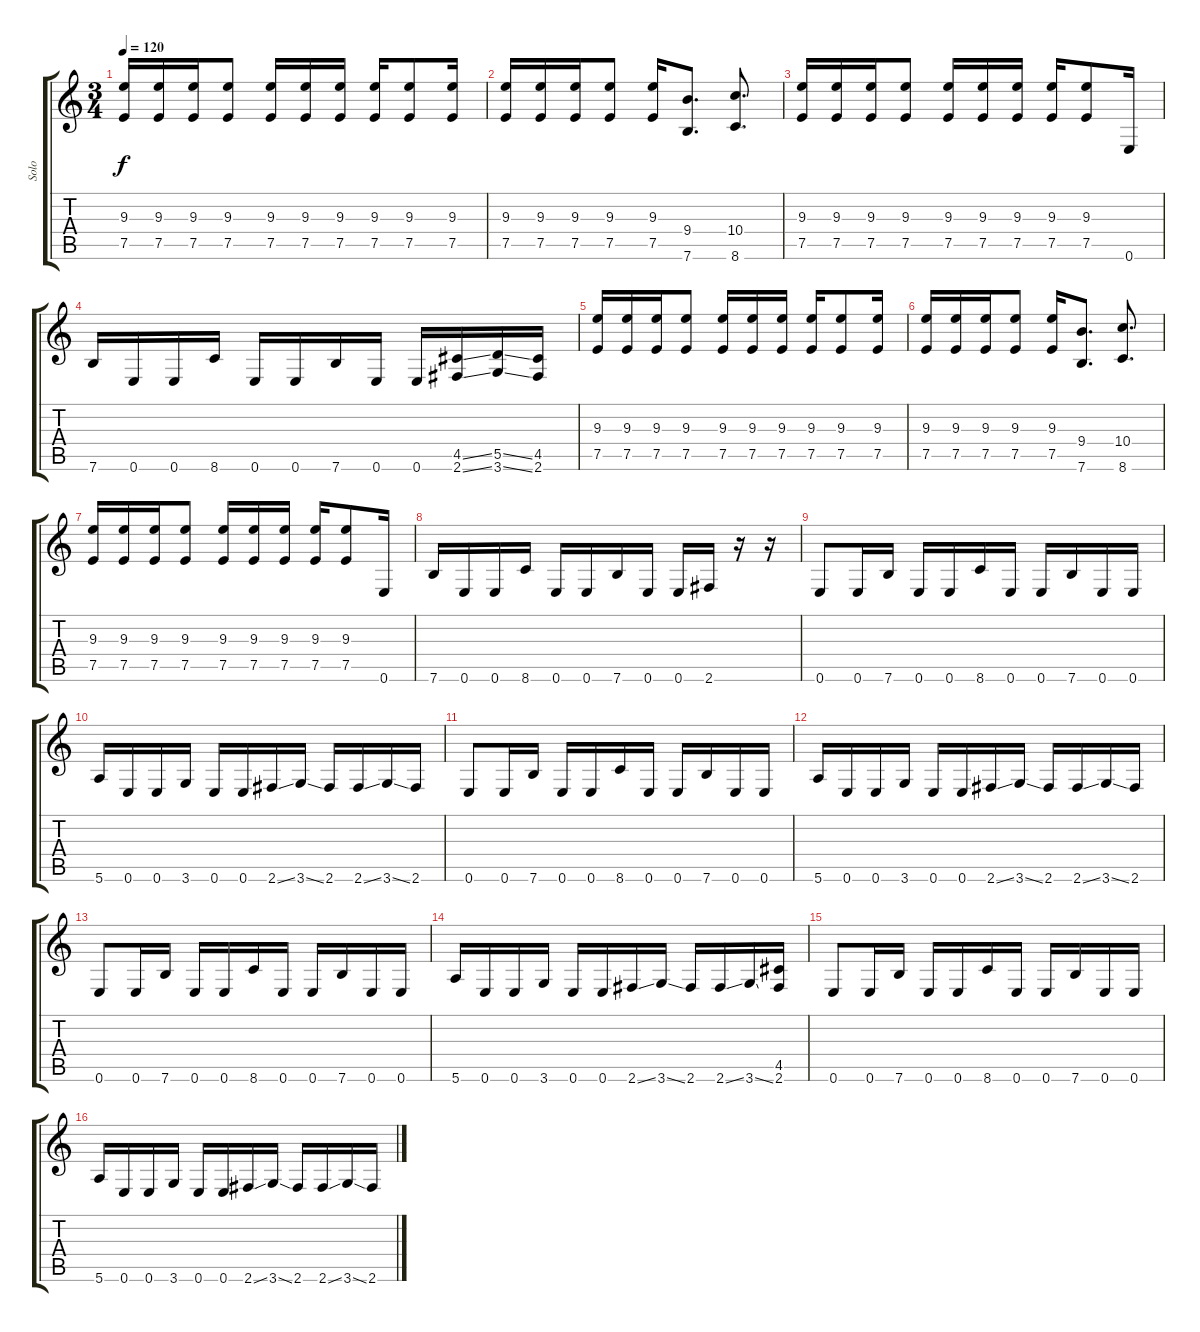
\track ("Solo" "Solo") {instrument acousticguitarsteel}
\staff {score tabs}
\tuning (E4 B3 G3 D3 A2 E2) {hide}
\ts (3 4)
\tempo 120
\clef g2
\ks c
(9.3 7.5).16{dy f volume 9 balance 0 instrument distortionguitar} (9.3 7.5).16 (9.3 7.5).16 (9.3 7.5).8 (9.3 7.5).16 (9.3 7.5).16 (9.3 7.5).16 (9.3 7.5).16 (9.3 7.5).8 (9.3 7.5).16 |
(9.3 7.5).16 (9.3 7.5).16 (9.3 7.5).16 (9.3 7.5).8 (9.3 7.5).16 (9.4 7.6).8{d} (10.4 8.6).8{d} |
(9.3 7.5).16 (9.3 7.5).16 (9.3 7.5).16 (9.3 7.5).8 (9.3 7.5).16 (9.3 7.5).16 (9.3 7.5).16 (9.3 7.5).16 (9.3 7.5).8 0.6.16 |
7.6.16 0.6.16 0.6.16 8.6.16 0.6.16 0.6.16 7.6.16 0.6.16 0.6.16 (4.5{ss} 2.6{ss}).16 (5.5{ss} 3.6{ss}).16 (4.5 2.6).16 |
(9.3 7.5).16 (9.3 7.5).16 (9.3 7.5).16 (9.3 7.5).8 (9.3 7.5).16 (9.3 7.5).16 (9.3 7.5).16 (9.3 7.5).16 (9.3 7.5).8 (9.3 7.5).16 |
(9.3 7.5).16 (9.3 7.5).16 (9.3 7.5).16 (9.3 7.5).8 (9.3 7.5).16 (9.4 7.6).8{d} (10.4 8.6).8{d} |
(9.3 7.5).16 (9.3 7.5).16 (9.3 7.5).16 (9.3 7.5).8 (9.3 7.5).16 (9.3 7.5).16 (9.3 7.5).16 (9.3 7.5).16 (9.3 7.5).8 0.6.16 |
7.6.16 0.6.16 0.6.16 8.6.16 0.6.16 0.6.16 7.6.16 0.6.16 0.6.16 2.6.16 r.16 r.16 |
0.6.8{volume 9} 0.6.16 7.6.16 0.6.16 0.6.16 8.6.16 0.6.16 0.6.16 7.6.16 0.6.16 0.6.16 |
5.6.16 0.6.16 0.6.16 3.6.16 0.6.16 0.6.16 2.6{ss}.16 3.6{ss}.16 2.6.16 2.6{ss}.16 3.6{ss}.16 2.6.16 |
0.6.8 0.6.16 7.6.16 0.6.16 0.6.16 8.6.16 0.6.16 0.6.16 7.6.16 0.6.16 0.6.16 |
5.6.16 0.6.16 0.6.16 3.6.16 0.6.16 0.6.16 2.6{ss}.16 3.6{ss}.16 2.6.16 2.6{ss}.16 3.6{ss}.16 2.6.16 |
0.6.8 0.6.16 7.6.16 0.6.16 0.6.16 8.6.16 0.6.16 0.6.16 7.6.16 0.6.16 0.6.16 |
5.6.16 0.6.16 0.6.16 3.6.16 0.6.16 0.6.16 2.6{ss}.16 3.6{ss}.16 2.6.16 2.6{ss}.16 3.6{ss}.16 (4.5 2.6).16 |
0.6.8 0.6.16 7.6.16 0.6.16 0.6.16 8.6.16 0.6.16 0.6.16 7.6.16 0.6.16 0.6.16 |
5.6.16 0.6.16 0.6.16 3.6.16 0.6.16 0.6.16 2.6{ss}.16 3.6{ss}.16 2.6.16 2.6{ss}.16 3.6{ss}.16 2.6.16
